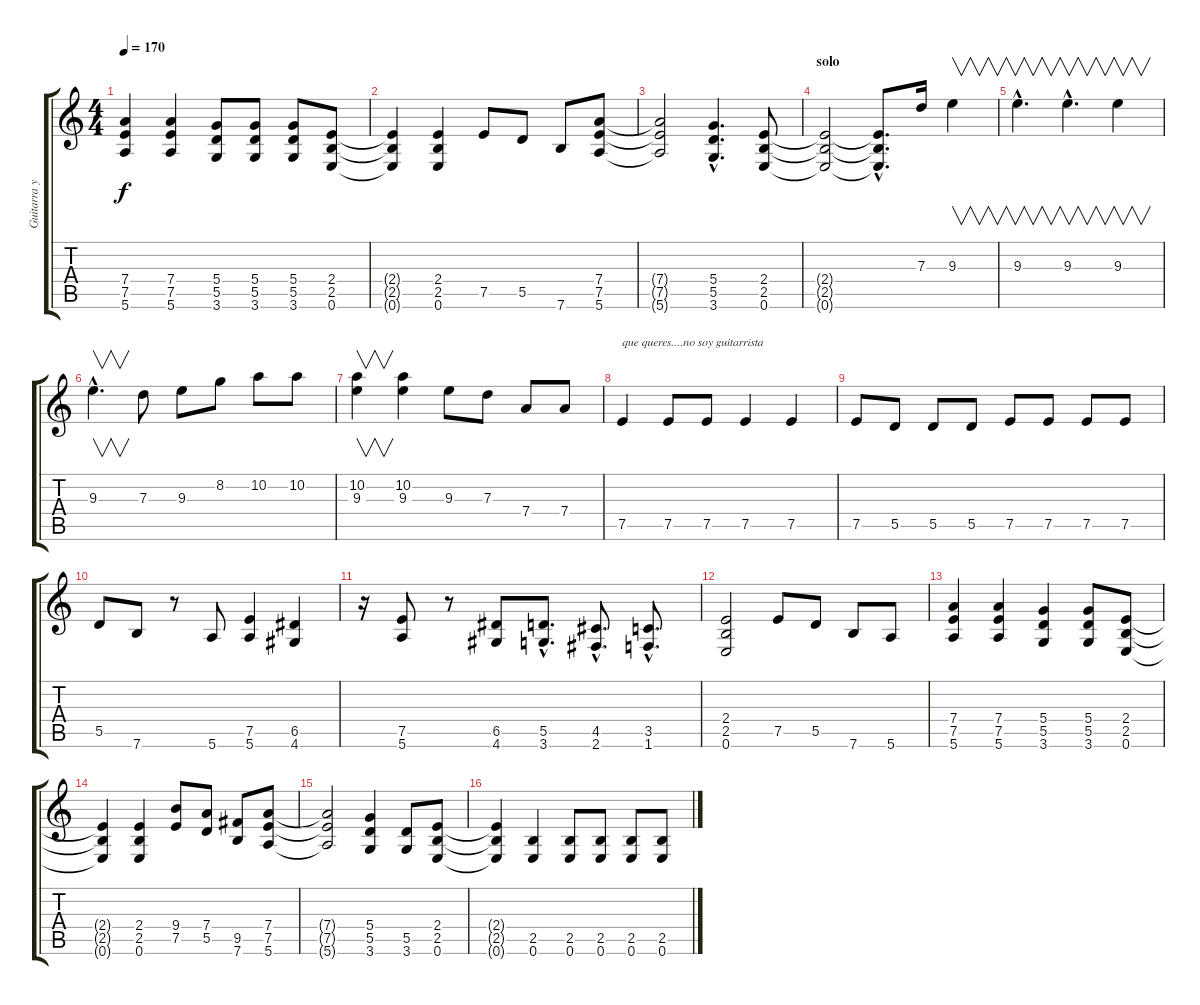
\track ("Guitarra y Voz (Mollo)" "Guitarra y") {instrument distortionguitar}
\staff {score tabs}
\tuning (E4 B3 G3 D3 A2 E2) {hide}
\ts (4 4)
\tempo 170
\clef g2
\ks c
(7.4 7.5 5.6).4{dy f} (7.4 7.5 5.6).4 (5.4 5.5 3.6).8 (5.4 5.5 3.6).8 (5.4 5.5 3.6).8 (2.4 2.5 0.6).8 |
(2.4{t} 2.5{t} 0.6{t}).4 (2.4 2.5 0.6).4 7.5.8 5.5.8 7.6.8 (7.4 7.5 5.6).8 |
(7.4{t} 7.5{t} 5.6{t}).2 (5.4{hac} 5.5{hac} 3.6{hac}).4{d} (2.4 2.5 0.6).8 |
\section ("" "solo")
(2.4{t} 2.5{t} 0.6{t}).2 (2.4{hac t} 2.5{hac t} 0.6{hac t}).8{d} 7.3.16 9.3.4{v} |
9.3{hac}.4{v d} 9.3{hac}.4{v d} 9.3.4{v} |
9.3{hac}.4{v d} 7.3.8 9.3.8 8.2.8 10.2.8 10.2.8 |
(10.2 9.3).4{v} (10.2 9.3).4 9.3.8 7.3.8 7.4.8 7.4.8 |
7.5.4{txt "que queres....no soy guitarrista"} 7.5.8 7.5.8 7.5.4 7.5.4 |
7.5.8 5.5.8 5.5.8 5.5.8 7.5.8 7.5.8 7.5.8 7.5.8 |
5.5.8 7.6.8 r.8 5.6.8 (7.5 5.6).4 (6.5 4.6).4 |
r.16 (7.5 5.6).8 r.8 (6.5 4.6).8 (5.5{hac} 3.6{hac}).8{d} (4.5{hac} 2.6{hac}).8{d} (3.5{hac} 1.6{hac}).8{d} |
(2.4 2.5 0.6).2 7.5.8 5.5.8 7.6.8 5.6.8 |
(7.4 7.5 5.6).4 (7.4 7.5 5.6).4 (5.4 5.5 3.6).4 (5.4 5.5 3.6).8 (2.4 2.5 0.6).8 |
(2.4{t} 2.5{t} 0.6{t}).4 (2.4 2.5 0.6).4 (9.4 7.5).8 (7.4 5.5).8 (9.5 7.6).8 (7.4 7.5 5.6).8 |
(7.4{t} 7.5{t} 5.6{t}).2 (5.4 5.5 3.6).4 (5.5 3.6).8 (2.4 2.5 0.6).8 |
(2.4{t} 2.5{t} 0.6{t}).4 (2.5 0.6).4 (2.5 0.6).8 (2.5 0.6).8 (2.5 0.6).8 (2.5 0.6).8
